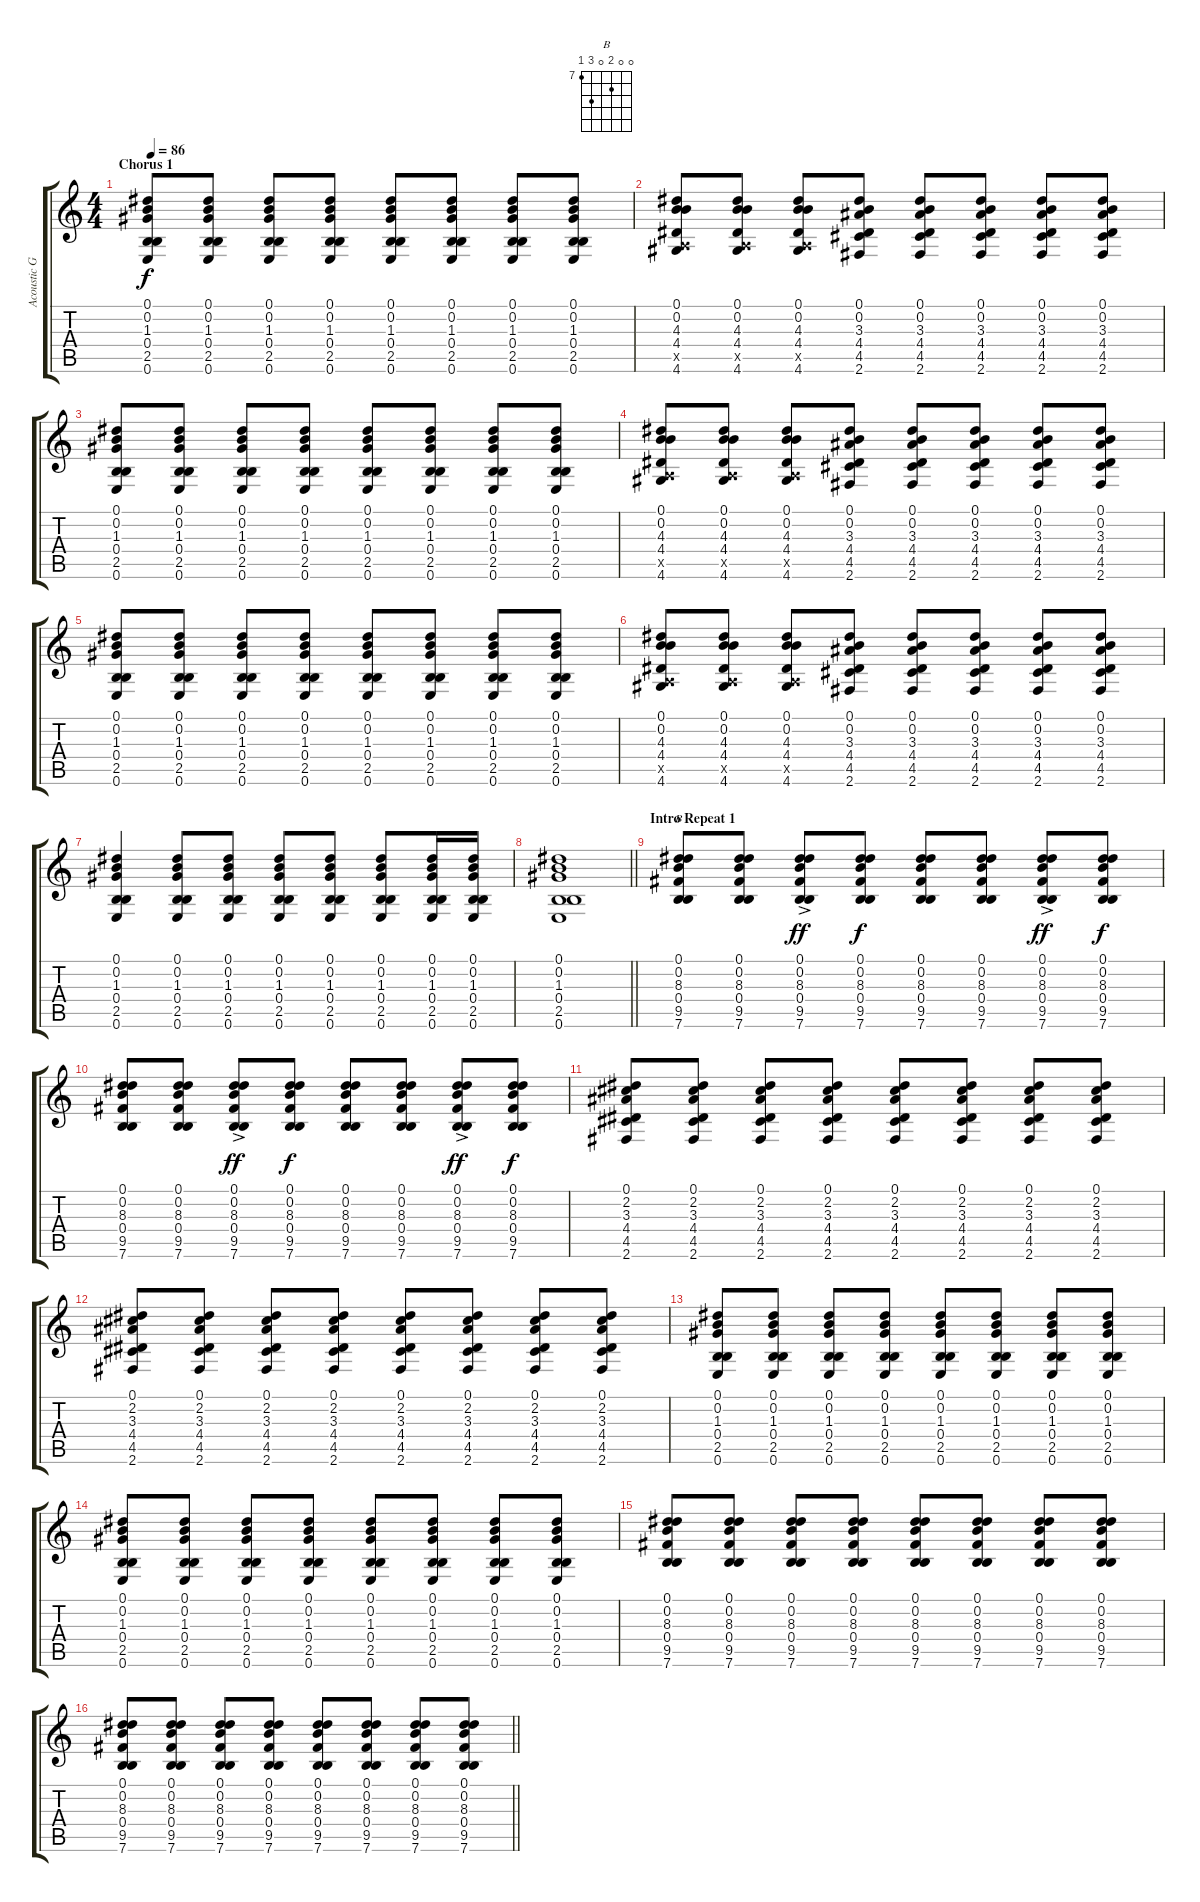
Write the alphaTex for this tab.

\track ("Acoustic Guitar" "Acoustic G") {instrument acousticguitarsteel}
\staff {score tabs}
\tuning (Eb4 B3 G3 B2 A2 E2) {hide}
\chord ("B" 0 0 8 0 9 7) {firstfret 7}
\ts (4 4)
\section ("" "Chorus 1")
\tempo 86
\clef g2
\ks c
(0.1 0.2 1.3 0.4 2.5 0.6).8{dy f} (0.1 0.2 1.3 0.4 2.5 0.6).8 (0.1 0.2 1.3 0.4 2.5 0.6).8 (0.1 0.2 1.3 0.4 2.5 0.6).8 (0.1 0.2 1.3 0.4 2.5 0.6).8 (0.1 0.2 1.3 0.4 2.5 0.6).8 (0.1 0.2 1.3 0.4 2.5 0.6).8 (0.1 0.2 1.3 0.4 2.5 0.6).8 |
(0.1 0.2 4.3 4.4 0.5{x} 4.6).8 (0.1 0.2 4.3 4.4 0.5{x} 4.6).8 (0.1 0.2 4.3 4.4 0.5{x} 4.6).8 (0.1 0.2 3.3 4.4 4.5 2.6).8 (0.1 0.2 3.3 4.4 4.5 2.6).8 (0.1 0.2 3.3 4.4 4.5 2.6).8 (0.1 0.2 3.3 4.4 4.5 2.6).8 (0.1 0.2 3.3 4.4 4.5 2.6).8 |
(0.1 0.2 1.3 0.4 2.5 0.6).8 (0.1 0.2 1.3 0.4 2.5 0.6).8 (0.1 0.2 1.3 0.4 2.5 0.6).8 (0.1 0.2 1.3 0.4 2.5 0.6).8 (0.1 0.2 1.3 0.4 2.5 0.6).8 (0.1 0.2 1.3 0.4 2.5 0.6).8 (0.1 0.2 1.3 0.4 2.5 0.6).8 (0.1 0.2 1.3 0.4 2.5 0.6).8 |
(0.1 0.2 4.3 4.4 0.5{x} 4.6).8 (0.1 0.2 4.3 4.4 0.5{x} 4.6).8 (0.1 0.2 4.3 4.4 0.5{x} 4.6).8 (0.1 0.2 3.3 4.4 4.5 2.6).8 (0.1 0.2 3.3 4.4 4.5 2.6).8 (0.1 0.2 3.3 4.4 4.5 2.6).8 (0.1 0.2 3.3 4.4 4.5 2.6).8 (0.1 0.2 3.3 4.4 4.5 2.6).8 |
(0.1 0.2 1.3 0.4 2.5 0.6).8 (0.1 0.2 1.3 0.4 2.5 0.6).8 (0.1 0.2 1.3 0.4 2.5 0.6).8 (0.1 0.2 1.3 0.4 2.5 0.6).8 (0.1 0.2 1.3 0.4 2.5 0.6).8 (0.1 0.2 1.3 0.4 2.5 0.6).8 (0.1 0.2 1.3 0.4 2.5 0.6).8 (0.1 0.2 1.3 0.4 2.5 0.6).8 |
(0.1 0.2 4.3 4.4 0.5{x} 4.6).8 (0.1 0.2 4.3 4.4 0.5{x} 4.6).8 (0.1 0.2 4.3 4.4 0.5{x} 4.6).8 (0.1 0.2 3.3 4.4 4.5 2.6).8 (0.1 0.2 3.3 4.4 4.5 2.6).8 (0.1 0.2 3.3 4.4 4.5 2.6).8 (0.1 0.2 3.3 4.4 4.5 2.6).8 (0.1 0.2 3.3 4.4 4.5 2.6).8 |
(0.1 0.2 1.3 0.4 2.5 0.6).4 (0.1 0.2 1.3 0.4 2.5 0.6).8 (0.1 0.2 1.3 0.4 2.5 0.6).8 (0.1 0.2 1.3 0.4 2.5 0.6).8 (0.1 0.2 1.3 0.4 2.5 0.6).8 (0.1 0.2 1.3 0.4 2.5 0.6).8 (0.1 0.2 1.3 0.4 2.5 0.6).16 (0.1 0.2 1.3 0.4 2.5 0.6).16 |
\barLineRight lightlight
(0.1 0.2 1.3 0.4 2.5 0.6).1 |
\section ("" "Intro Repeat 1")
(0.1 0.2 8.3 0.4 9.5 7.6).8{ch "B"} (0.1 0.2 8.3 0.4 9.5 7.6).8 (0.1 0.2 8.3 0.4 9.5 7.6{ac}).8{dy ff} (0.1 0.2 8.3 0.4 9.5 7.6).8{dy f} (0.1 0.2 8.3 0.4 9.5 7.6).8 (0.1 0.2 8.3 0.4 9.5 7.6).8 (0.1 0.2 8.3 0.4{ac} 9.5 7.6).8{dy ff} (0.1 0.2 8.3 0.4 9.5 7.6).8{dy f} |
(0.1 0.2 8.3 0.4 9.5 7.6).8 (0.1 0.2 8.3 0.4 9.5 7.6).8 (0.1 0.2 8.3 0.4 9.5 7.6{ac}).8{dy ff} (0.1 0.2 8.3 0.4 9.5 7.6).8{dy f} (0.1 0.2 8.3 0.4 9.5 7.6).8 (0.1 0.2 8.3 0.4 9.5 7.6).8 (0.1 0.2 8.3 0.4{ac} 9.5 7.6).8{dy ff} (0.1 0.2 8.3 0.4 9.5 7.6).8{dy f} |
(0.1 2.2 3.3 4.4 4.5 2.6).8 (0.1 2.2 3.3 4.4 4.5 2.6).8 (0.1 2.2 3.3 4.4 4.5 2.6).8 (0.1 2.2 3.3 4.4 4.5 2.6).8 (0.1 2.2 3.3 4.4 4.5 2.6).8 (0.1 2.2 3.3 4.4 4.5 2.6).8 (0.1 2.2 3.3 4.4 4.5 2.6).8 (0.1 2.2 3.3 4.4 4.5 2.6).8 |
(0.1 2.2 3.3 4.4 4.5 2.6).8 (0.1 2.2 3.3 4.4 4.5 2.6).8 (0.1 2.2 3.3 4.4 4.5 2.6).8 (0.1 2.2 3.3 4.4 4.5 2.6).8 (0.1 2.2 3.3 4.4 4.5 2.6).8 (0.1 2.2 3.3 4.4 4.5 2.6).8 (0.1 2.2 3.3 4.4 4.5 2.6).8 (0.1 2.2 3.3 4.4 4.5 2.6).8 |
(0.1 0.2 1.3 0.4 2.5 0.6).8 (0.1 0.2 1.3 0.4 2.5 0.6).8 (0.1 0.2 1.3 0.4 2.5 0.6).8 (0.1 0.2 1.3 0.4 2.5 0.6).8 (0.1 0.2 1.3 0.4 2.5 0.6).8 (0.1 0.2 1.3 0.4 2.5 0.6).8 (0.1 0.2 1.3 0.4 2.5 0.6).8 (0.1 0.2 1.3 0.4 2.5 0.6).8 |
(0.1 0.2 1.3 0.4 2.5 0.6).8 (0.1 0.2 1.3 0.4 2.5 0.6).8 (0.1 0.2 1.3 0.4 2.5 0.6).8 (0.1 0.2 1.3 0.4 2.5 0.6).8 (0.1 0.2 1.3 0.4 2.5 0.6).8 (0.1 0.2 1.3 0.4 2.5 0.6).8 (0.1 0.2 1.3 0.4 2.5 0.6).8 (0.1 0.2 1.3 0.4 2.5 0.6).8 |
(0.1 0.2 8.3 0.4 9.5 7.6).8 (0.1 0.2 8.3 0.4 9.5 7.6).8 (0.1 0.2 8.3 0.4 9.5 7.6).8 (0.1 0.2 8.3 0.4 9.5 7.6).8 (0.1 0.2 8.3 0.4 9.5 7.6).8 (0.1 0.2 8.3 0.4 9.5 7.6).8 (0.1 0.2 8.3 0.4 9.5 7.6).8 (0.1 0.2 8.3 0.4 9.5 7.6).8 |
\barLineRight lightlight
(0.1 0.2 8.3 0.4 9.5 7.6).8 (0.1 0.2 8.3 0.4 9.5 7.6).8 (0.1 0.2 8.3 0.4 9.5 7.6).8 (0.1 0.2 8.3 0.4 9.5 7.6).8 (0.1 0.2 8.3 0.4 9.5 7.6).8 (0.1 0.2 8.3 0.4 9.5 7.6).8 (0.1 0.2 8.3 0.4 9.5 7.6).8 (0.1 0.2 8.3 0.4 9.5 7.6).8
